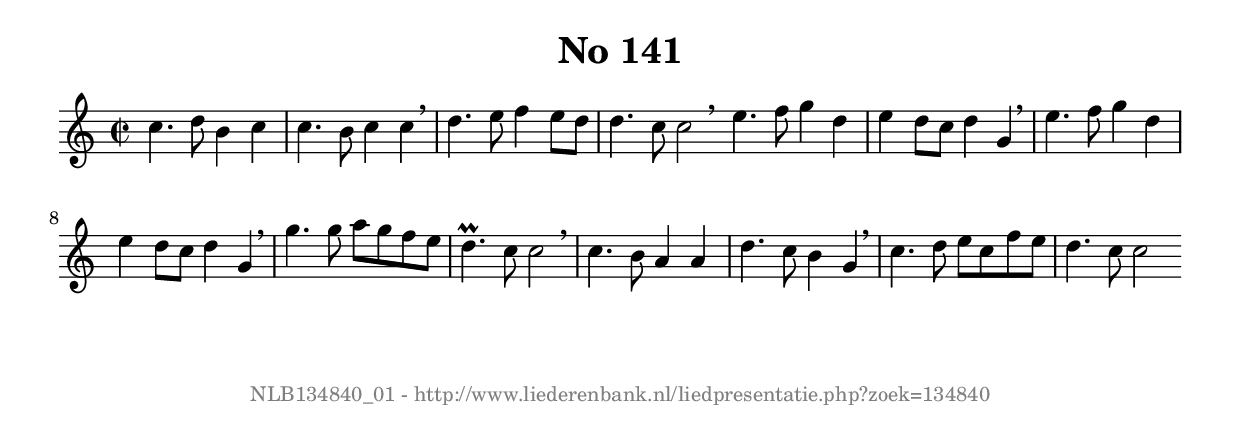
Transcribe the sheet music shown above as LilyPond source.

%
% produced by wce2krn 1.64 (7 June 2014)
%
\version"2.16"
#(append! paper-alist '(("long" . (cons (* 210 mm) (* 2000 mm)))))
#(set-default-paper-size "long")
sb = {\breathe}
mBreak = {\breathe }
bBreak = {\breathe }
x = {\once\override NoteHead #'style = #'cross }
gl=\glissando
itime={\override Staff.TimeSignature #'stencil = ##f }
ficta = {\once\set suggestAccidentals = ##t}
fine = {\once\override Score.RehearsalMark #'self-alignment-X = #1 \mark \markup {\italic{Fine}}}
dc = {\once\override Score.RehearsalMark #'self-alignment-X = #1 \mark \markup {\italic{D.C.}}}
dcf = {\once\override Score.RehearsalMark #'self-alignment-X = #1 \mark \markup {\italic{D.C. al Fine}}}
dcc = {\once\override Score.RehearsalMark #'self-alignment-X = #1 \mark \markup {\italic{D.C. al Coda}}}
ds = {\once\override Score.RehearsalMark #'self-alignment-X = #1 \mark \markup {\italic{D.S.}}}
dsf = {\once\override Score.RehearsalMark #'self-alignment-X = #1 \mark \markup {\italic{D.S. al Fine}}}
dsc = {\once\override Score.RehearsalMark #'self-alignment-X = #1 \mark \markup {\italic{D.S. al Coda}}}
pv = {\set Score.repeatCommands = #'((volta "1"))}
sv = {\set Score.repeatCommands = #'((volta "2"))}
tv = {\set Score.repeatCommands = #'((volta "3"))}
qv = {\set Score.repeatCommands = #'((volta "4"))}
xv = {\set Score.repeatCommands = #'((volta #f))}
\header{ tagline = ""
title = "No 141"
}
\score {{
\key c \major
\relative g'
{
\set melismaBusyProperties = #'()
\time 2/2
\tempo 4=120
\override Score.MetronomeMark #'transparent = ##t
\override Score.RehearsalMark #'break-visibility = #(vector #t #t #f)
c4. d8 b4 c c4. b8 c4 c \sb d4. e8 f4 e8 d d4. c8 c2 \bar ":|:" \bBreak
e4. f8 g4 d e d8 c d4 g, \sb e'4. f8 g4 d e d8 c d4 g, \sb \mBreak \bar "|"
g'4. g8 a g f e d4.^\prall c8 c2 \sb c4. b8 a4 a d4. c8 b4 g \sb c4. d8 e c f e d4. c8 c2 \bar ":|"
 }}
 \midi { }
 \layout {
            indent = 0.0\cm
}
}
\markup { \vspace #0 } \markup { \with-color #grey \fill-line { \center-column { \smaller "NLB134840_01 - http://www.liederenbank.nl/liedpresentatie.php?zoek=134840" } } }
